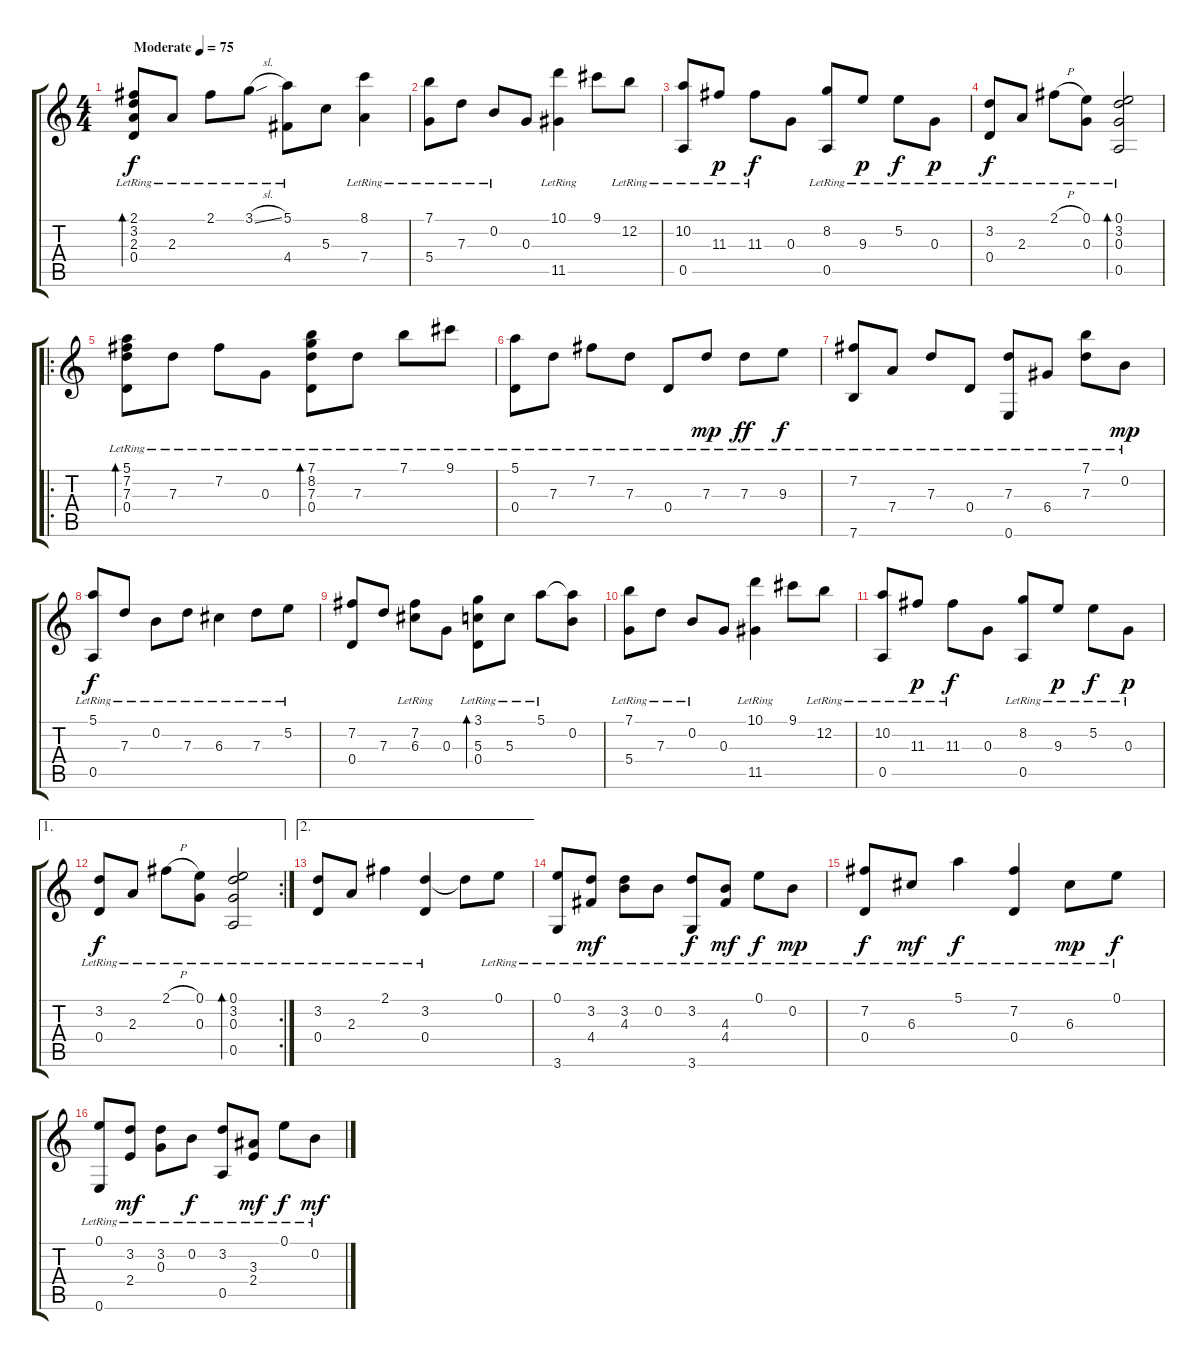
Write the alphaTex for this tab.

\track "" {instrument acousticguitarnylon}
\staff {score tabs}
\tuning (E4 B3 G3 D3 A2 E2) {hide}
\ts (4 4)
\tempo (75 "Moderate")
\clef g2
\ks c
(2.1{lr} 3.2{lr} 2.3{lr} 0.4{lr}).8{bd 480 dy f instrument acousticguitarnylon} 2.3{lr}.8 2.1{lr}.8 3.1{sl lr}.8 (5.1{lr} 4.4{lr}).8 5.3.8 (8.1{lr} 7.4{lr}).4 |
(7.1{lr} 5.4{lr}).8 7.3{lr}.8 0.2{lr}.8 0.3.8 (10.1{lr} 11.5{lr}).4 9.1.8 12.2{lr}.8 |
(10.2{lr} 0.5{lr}).8 11.3{lr}.8{dy p} 11.3{lr}.8{dy f} 0.3.8 (8.2{lr} 0.5{lr}).8 9.3{lr}.8{dy p} 5.2{lr}.8{dy f} 0.3{lr}.8{dy p} |
(3.2{lr} 0.4{lr}).8{dy f} 2.3{lr}.8 2.1{h lr}.8 (0.1{lr} 0.3).8 (0.1{lr} 3.2{lr} 0.3{lr} 0.5).2{bd 480} |
\ro
(5.1{lr} 7.2{lr} 7.3{lr} 0.4{lr}).8{bd 480} 7.3{lr}.8 7.2{lr}.8 0.3{lr}.8 (7.1{lr} 8.2{lr} 7.3{lr} 0.4{lr}).8{bd 480} 7.3{lr}.8 7.1{lr}.8 9.1{lr}.8 |
(5.1{lr} 0.4{lr}).8 7.3{lr}.8 7.2{lr}.8 7.3{lr}.8 0.4{lr}.8 7.3{lr}.8{dy mp} 7.3{lr}.8{dy ff} 9.3{lr}.8{dy f} |
(7.2{lr} 7.6{lr}).8 7.4{lr}.8 7.3{lr}.8 0.4{lr}.8 (7.3{lr} 0.6{lr}).8 6.4{lr}.8 (7.1{lr} 7.3).8 0.2{lr}.8{dy mp} |
(5.1{lr} 0.5{lr}).8{dy f} 7.3{lr}.8 0.2{lr}.8 7.3{lr}.8 6.3{lr}.4 7.3{lr}.8 5.2{lr}.8 |
(7.2 0.4).8 7.3.8 (7.2{lr} 6.3{lr}).8 0.3.8 (3.1{lr} 5.3 0.4{lr}).8{bd 480} 5.3{lr}.8 5.1{lr}.8 (5.1{t} 0.2).8 |
(7.1{lr} 5.4{lr}).8 7.3{lr}.8 0.2{lr}.8 0.3.8 (10.1{lr} 11.5{lr}).4 9.1.8 12.2{lr}.8 |
(10.2{lr} 0.5{lr}).8 11.3{lr}.8{dy p} 11.3{lr}.8{dy f} 0.3.8 (8.2{lr} 0.5{lr}).8 9.3{lr}.8{dy p} 5.2{lr}.8{dy f} 0.3{lr}.8{dy p} |
\ae 1
\rc 2
(3.2{lr} 0.4{lr}).8{dy f} 2.3{lr}.8 2.1{h lr}.8 (0.1{lr} 0.3).8 (0.1{lr} 3.2{lr} 0.3{lr} 0.5).2{bd 480} |
\ae 2
(3.2{lr} 0.4{lr}).8 2.3{lr}.8 2.1{lr}.4 (3.2{lr} 0.4{lr}).4 3.2{t}.8 0.1{lr}.8 |
(0.1{lr} 3.6{lr}).8 (3.2{lr} 4.4{lr}).8{dy mf} (3.2{lr} 4.3{lr}).8 0.2{lr}.8 (3.2{lr} 3.6{lr}).8{dy f} (4.3{lr} 4.4{lr}).8{dy mf} 0.1{lr}.8{dy f} 0.2{lr}.8{dy mp} |
(7.2{lr} 0.4{lr}).8{dy f} 6.3{lr}.8{dy mf} 5.1{lr}.4{dy f} (7.2{lr} 0.4{lr}).4 6.3{lr}.8{dy mp} 0.1{lr}.8{dy f} |
(0.1{lr} 0.6{lr}).8 (3.2{lr} 2.4{lr}).8{dy mf} (3.2{lr} 0.3{lr}).8 0.2{lr}.8{dy f} (3.2{lr} 0.5{lr}).8 (3.3{lr} 2.4{lr}).8{dy mf} 0.1{lr}.8{dy f} 0.2{lr}.8{dy mf}
